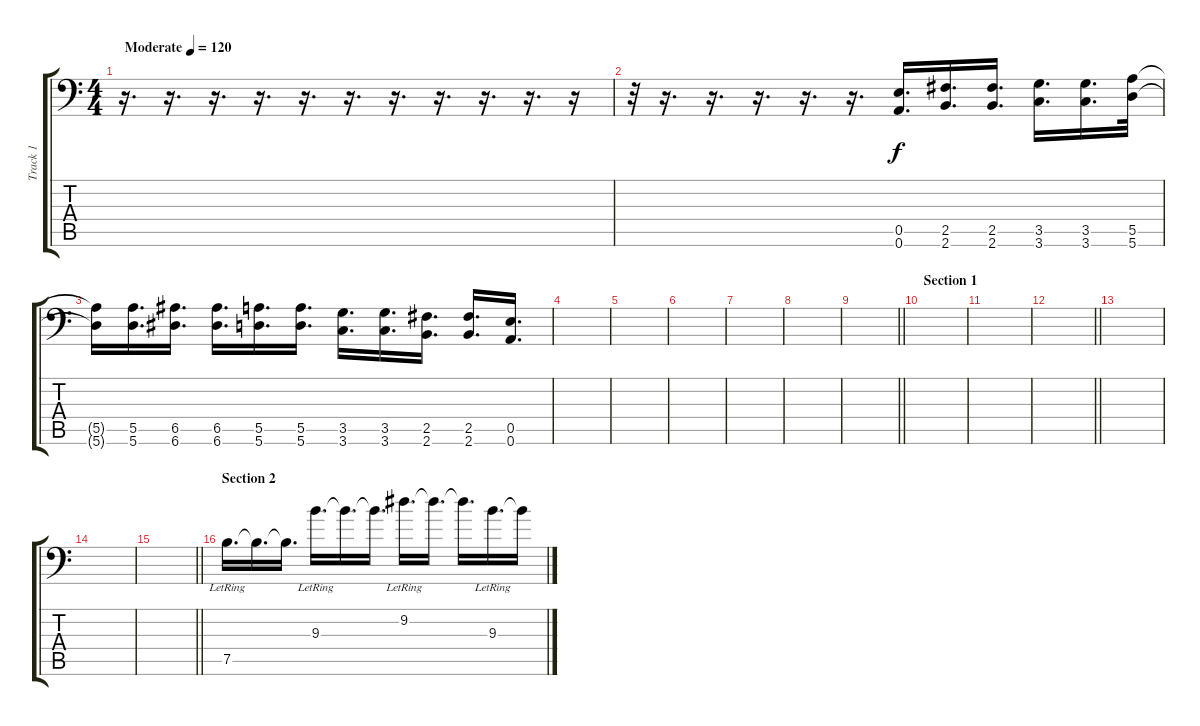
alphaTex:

\track ("Track 1" "Track 1") {instrument acousticguitarsteel}
\staff {score tabs}
\tuning (B3 Gb3 D3 A2 E2 A1) {hide}
\ts (4 4)
\tempo (120 "Moderate")
\clef f4
\ks c
r.16{d dy f instrument acousticguitarsteel} r.16{d} r.16{d} r.16{d} r.16{d} r.16{d} r.16{d} r.16{d} r.16{d} r.16{d} r.16 |
r.32 r.16{d} r.16{d} r.16{d} r.16{d} r.16{d} (0.5 0.6).16{d} (2.5 2.6).16{d} (2.5 2.6).16{d} (3.5 3.6).16{d} (3.5 3.6).16{d} (5.5 5.6).32 |
(5.5{t} 5.6{t}).16 (5.5 5.6).16{d} (6.5 6.6).16{d} (6.5 6.6).16{d} (5.5 5.6).16{d} (5.5 5.6).16{d} (3.5 3.6).16{d} (3.5 3.6).16{d} (2.5 2.6).16{d} (2.5 2.6).16{d} (0.5 0.6).16{d} |
|
|
|
|
|
\barLineRight lightlight
|
\section ("" "Section 1")
|
|
\barLineRight lightlight
|
|
|
\barLineRight lightlight
|
\section ("" "Section 2")
7.5{lr}.16{d} 7.5{t}.16{d} 7.5{t}.16{d} 9.3{lr}.16{d} 9.3{t}.16{d} 9.3{t}.16{d} 9.2{lr}.16{d} 9.2{t}.16{d} 9.2{t}.16{d} 9.3{lr}.16{d} 9.3{t}.16
